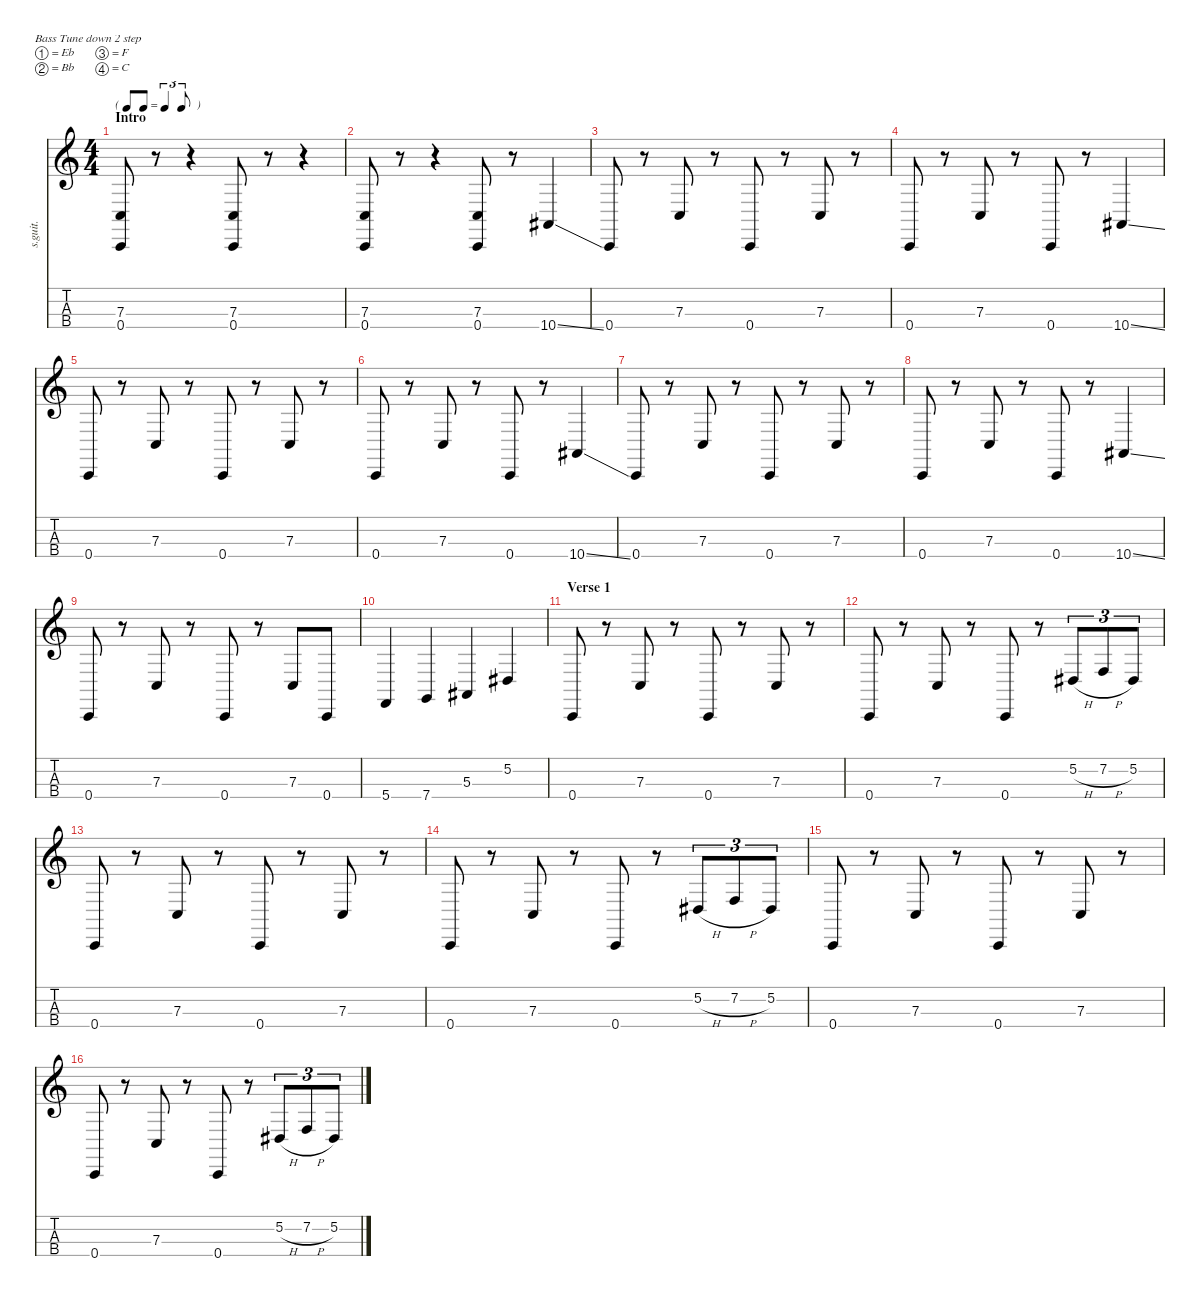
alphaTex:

\defaultSystemsLayout 4
\hideDynamics
\bracketExtendMode nobrackets
\track ("Nick Oliveri" "s.guit.") {instrument electricbassfinger}
\staff {score tabs}
\tuning (Eb2 Bb1 F1 C1)
\ts (4 4)
\beaming (8 2 2 2 2)
\tf triplet8th
\section ("" "Intro")
\tempo (171 hide)
\clef g2
\ks c
(7.3 0.4).8{lyrics (0 "") lyrics (1 "") lyrics (2 "") lyrics (3 "") lyrics (4 "") dy mf instrument electricbassfinger} r.8 r.4 (7.3 0.4).8{lyrics (0 "") lyrics (1 "") lyrics (2 "") lyrics (3 "") lyrics (4 "")} r.8 r.4 |
(7.3 0.4).8{lyrics (0 "") lyrics (1 "") lyrics (2 "") lyrics (3 "") lyrics (4 "")} r.8 r.4 (7.3 0.4).8{lyrics (0 "") lyrics (1 "") lyrics (2 "") lyrics (3 "") lyrics (4 "")} r.8 10.4{ss acc #}.4{lyrics (0 "") lyrics (1 "") lyrics (2 "") lyrics (3 "") lyrics (4 "")} |
0.4.8{lyrics (0 "") lyrics (1 "") lyrics (2 "") lyrics (3 "") lyrics (4 "")} r.8 7.3.8{lyrics (0 "") lyrics (1 "") lyrics (2 "") lyrics (3 "") lyrics (4 "")} r.8 0.4.8{lyrics (0 "") lyrics (1 "") lyrics (2 "") lyrics (3 "") lyrics (4 "")} r.8 7.3.8{lyrics (0 "") lyrics (1 "") lyrics (2 "") lyrics (3 "") lyrics (4 "")} r.8 |
0.4.8{lyrics (0 "") lyrics (1 "") lyrics (2 "") lyrics (3 "") lyrics (4 "")} r.8 7.3.8{lyrics (0 "") lyrics (1 "") lyrics (2 "") lyrics (3 "") lyrics (4 "")} r.8 0.4.8{lyrics (0 "") lyrics (1 "") lyrics (2 "") lyrics (3 "") lyrics (4 "")} r.8 10.4{ss acc #}.4{lyrics (0 "") lyrics (1 "") lyrics (2 "") lyrics (3 "") lyrics (4 "")} |
0.4.8{lyrics (0 "") lyrics (1 "") lyrics (2 "") lyrics (3 "") lyrics (4 "")} r.8 7.3.8{lyrics (0 "") lyrics (1 "") lyrics (2 "") lyrics (3 "") lyrics (4 "")} r.8 0.4.8{lyrics (0 "") lyrics (1 "") lyrics (2 "") lyrics (3 "") lyrics (4 "")} r.8 7.3.8{lyrics (0 "") lyrics (1 "") lyrics (2 "") lyrics (3 "") lyrics (4 "")} r.8 |
0.4.8{lyrics (0 "") lyrics (1 "") lyrics (2 "") lyrics (3 "") lyrics (4 "")} r.8 7.3.8{lyrics (0 "") lyrics (1 "") lyrics (2 "") lyrics (3 "") lyrics (4 "")} r.8 0.4.8{lyrics (0 "") lyrics (1 "") lyrics (2 "") lyrics (3 "") lyrics (4 "")} r.8 10.4{ss acc #}.4{lyrics (0 "") lyrics (1 "") lyrics (2 "") lyrics (3 "") lyrics (4 "")} |
0.4.8{lyrics (0 "") lyrics (1 "") lyrics (2 "") lyrics (3 "") lyrics (4 "")} r.8 7.3.8{lyrics (0 "") lyrics (1 "") lyrics (2 "") lyrics (3 "") lyrics (4 "")} r.8 0.4.8{lyrics (0 "") lyrics (1 "") lyrics (2 "") lyrics (3 "") lyrics (4 "")} r.8 7.3.8{lyrics (0 "") lyrics (1 "") lyrics (2 "") lyrics (3 "") lyrics (4 "")} r.8 |
0.4.8{lyrics (0 "") lyrics (1 "") lyrics (2 "") lyrics (3 "") lyrics (4 "")} r.8 7.3.8{lyrics (0 "") lyrics (1 "") lyrics (2 "") lyrics (3 "") lyrics (4 "")} r.8 0.4.8{lyrics (0 "") lyrics (1 "") lyrics (2 "") lyrics (3 "") lyrics (4 "")} r.8 10.4{ss acc #}.4{lyrics (0 "") lyrics (1 "") lyrics (2 "") lyrics (3 "") lyrics (4 "")} |
0.4.8{lyrics (0 "") lyrics (1 "") lyrics (2 "") lyrics (3 "") lyrics (4 "")} r.8 7.3.8{lyrics (0 "") lyrics (1 "") lyrics (2 "") lyrics (3 "") lyrics (4 "")} r.8 0.4.8{lyrics (0 "") lyrics (1 "") lyrics (2 "") lyrics (3 "") lyrics (4 "")} r.8 7.3.8{lyrics (0 "") lyrics (1 "") lyrics (2 "") lyrics (3 "") lyrics (4 "")} 0.4.8{lyrics (0 "") lyrics (1 "") lyrics (2 "") lyrics (3 "") lyrics (4 "")} |
5.4.4{lyrics (0 "") lyrics (1 "") lyrics (2 "") lyrics (3 "") lyrics (4 "")} 7.4.4{lyrics (0 "") lyrics (1 "") lyrics (2 "") lyrics (3 "") lyrics (4 "")} 5.3{acc #}.4{lyrics (0 "") lyrics (1 "") lyrics (2 "") lyrics (3 "") lyrics (4 "")} 5.2{acc #}.4{lyrics (0 "") lyrics (1 "") lyrics (2 "") lyrics (3 "") lyrics (4 "")} |
\section ("" "Verse 1")
0.4.8{lyrics (0 "") lyrics (1 "") lyrics (2 "") lyrics (3 "") lyrics (4 "")} r.8 7.3.8{lyrics (0 "") lyrics (1 "") lyrics (2 "") lyrics (3 "") lyrics (4 "")} r.8 0.4.8{lyrics (0 "") lyrics (1 "") lyrics (2 "") lyrics (3 "") lyrics (4 "")} r.8 7.3.8{lyrics (0 "") lyrics (1 "") lyrics (2 "") lyrics (3 "") lyrics (4 "")} r.8 |
0.4.8{lyrics (0 "") lyrics (1 "") lyrics (2 "") lyrics (3 "") lyrics (4 "")} r.8 7.3.8{lyrics (0 "") lyrics (1 "") lyrics (2 "") lyrics (3 "") lyrics (4 "")} r.8 0.4.8{lyrics (0 "") lyrics (1 "") lyrics (2 "") lyrics (3 "") lyrics (4 "")} r.8 5.2{h acc #}.8{tu (3 2) lyrics (0 "") lyrics (1 "") lyrics (2 "") lyrics (3 "") lyrics (4 "")} 7.2{h}.8{tu (3 2) lyrics (0 "") lyrics (1 "") lyrics (2 "") lyrics (3 "") lyrics (4 "")} 5.2{acc #}.8{tu (3 2) lyrics (0 "") lyrics (1 "") lyrics (2 "") lyrics (3 "") lyrics (4 "")} |
0.4.8{lyrics (0 "") lyrics (1 "") lyrics (2 "") lyrics (3 "") lyrics (4 "")} r.8 7.3.8{lyrics (0 "") lyrics (1 "") lyrics (2 "") lyrics (3 "") lyrics (4 "")} r.8 0.4.8{lyrics (0 "") lyrics (1 "") lyrics (2 "") lyrics (3 "") lyrics (4 "")} r.8 7.3.8{lyrics (0 "") lyrics (1 "") lyrics (2 "") lyrics (3 "") lyrics (4 "")} r.8 |
0.4.8{lyrics (0 "") lyrics (1 "") lyrics (2 "") lyrics (3 "") lyrics (4 "")} r.8 7.3.8{lyrics (0 "") lyrics (1 "") lyrics (2 "") lyrics (3 "") lyrics (4 "")} r.8 0.4.8{lyrics (0 "") lyrics (1 "") lyrics (2 "") lyrics (3 "") lyrics (4 "")} r.8 5.2{h acc #}.8{tu (3 2) lyrics (0 "") lyrics (1 "") lyrics (2 "") lyrics (3 "") lyrics (4 "")} 7.2{h}.8{tu (3 2) lyrics (0 "") lyrics (1 "") lyrics (2 "") lyrics (3 "") lyrics (4 "")} 5.2{acc #}.8{tu (3 2) lyrics (0 "") lyrics (1 "") lyrics (2 "") lyrics (3 "") lyrics (4 "")} |
0.4.8{lyrics (0 "") lyrics (1 "") lyrics (2 "") lyrics (3 "") lyrics (4 "")} r.8 7.3.8{lyrics (0 "") lyrics (1 "") lyrics (2 "") lyrics (3 "") lyrics (4 "")} r.8 0.4.8{lyrics (0 "") lyrics (1 "") lyrics (2 "") lyrics (3 "") lyrics (4 "")} r.8 7.3.8{lyrics (0 "") lyrics (1 "") lyrics (2 "") lyrics (3 "") lyrics (4 "")} r.8 |
0.4.8{lyrics (0 "") lyrics (1 "") lyrics (2 "") lyrics (3 "") lyrics (4 "")} r.8 7.3.8{lyrics (0 "") lyrics (1 "") lyrics (2 "") lyrics (3 "") lyrics (4 "")} r.8 0.4.8{lyrics (0 "") lyrics (1 "") lyrics (2 "") lyrics (3 "") lyrics (4 "")} r.8 5.2{h acc #}.8{tu (3 2) lyrics (0 "") lyrics (1 "") lyrics (2 "") lyrics (3 "") lyrics (4 "")} 7.2{h}.8{tu (3 2) lyrics (0 "") lyrics (1 "") lyrics (2 "") lyrics (3 "") lyrics (4 "")} 5.2{acc #}.8{tu (3 2) lyrics (0 "") lyrics (1 "") lyrics (2 "") lyrics (3 "") lyrics (4 "")}
